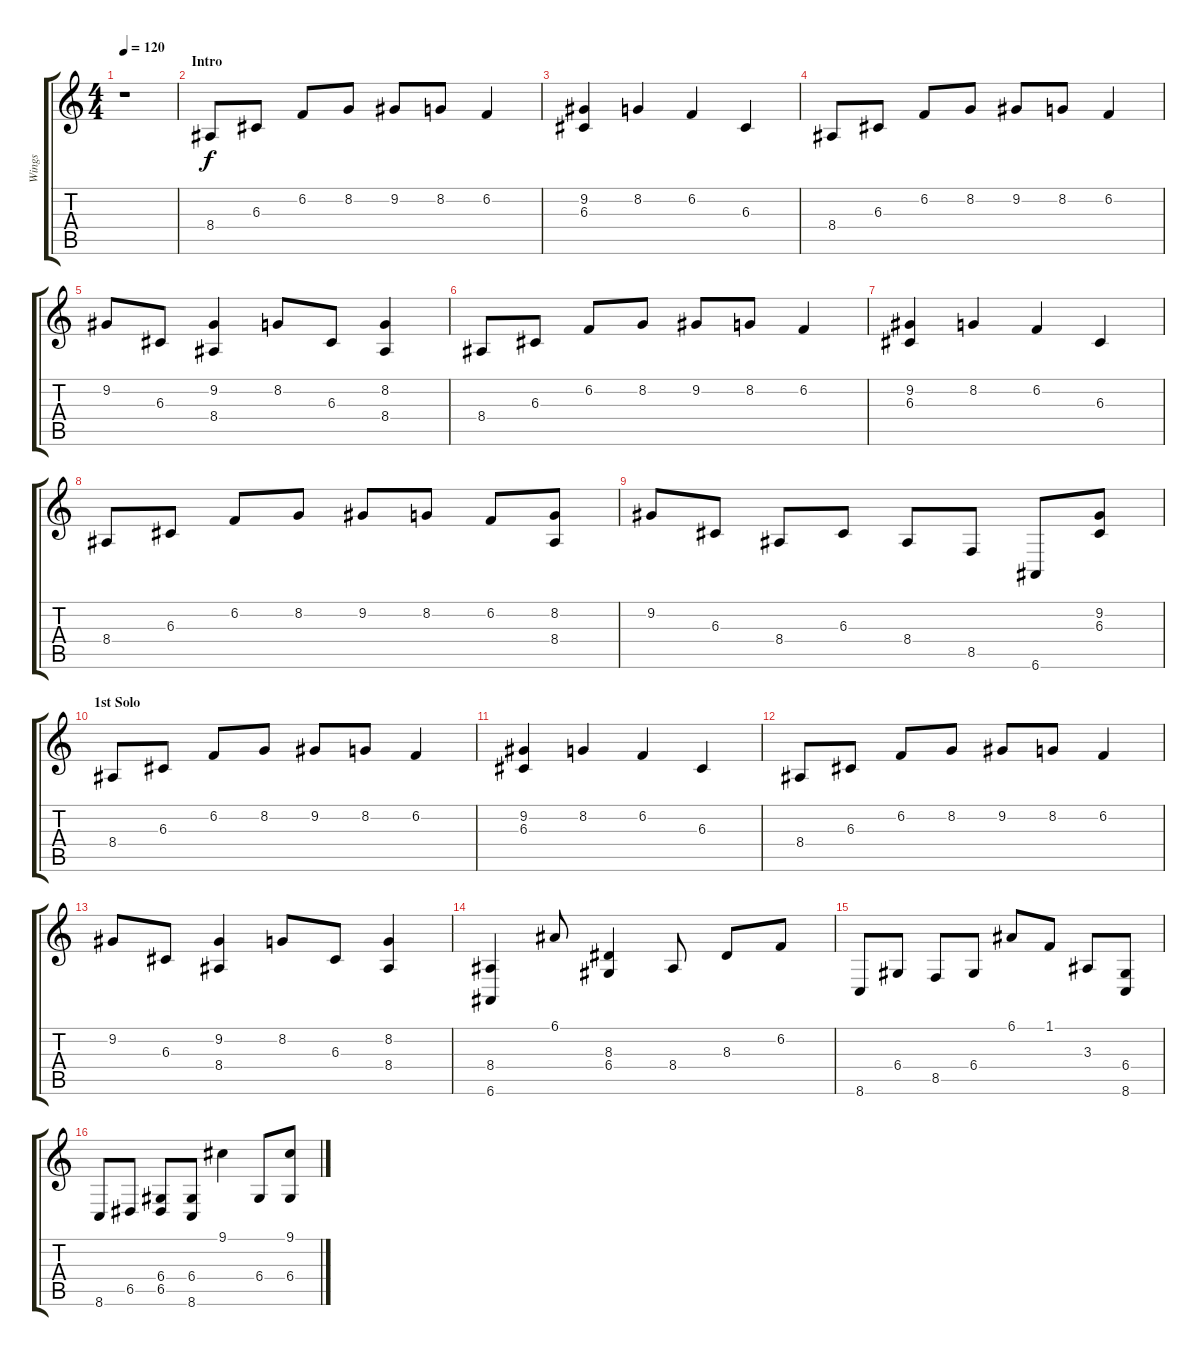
\track ("Wings" "Wings") {instrument acousticgrandpiano}
\staff {score tabs}
\tuning (E4 B3 G3 D3 A2 E2) {hide}
\ts (4 4)
\tempo 120
\clef g2
\ks c
r.1{dy f instrument acousticgrandpiano} |
\section ("" "Intro")
8.4.8 6.3.8 6.2.8 8.2.8 9.2.8 8.2.8 6.2.4 |
(9.2 6.3).4 8.2.4 6.2.4 6.3.4 |
8.4.8 6.3.8 6.2.8 8.2.8 9.2.8 8.2.8 6.2.4 |
9.2.8 6.3.8 (9.2 8.4).4 8.2.8 6.3.8 (8.2 8.4).4 |
8.4.8 6.3.8 6.2.8 8.2.8 9.2.8 8.2.8 6.2.4 |
(9.2 6.3).4 8.2.4 6.2.4 6.3.4 |
8.4.8 6.3.8 6.2.8 8.2.8 9.2.8 8.2.8 6.2.8 (8.2 8.4).8 |
9.2.8 6.3.8 8.4.8 6.3.8 8.4.8 8.5.8 6.6.8 (9.2 6.3).8 |
\section ("" "1st Solo")
8.4.8 6.3.8 6.2.8 8.2.8 9.2.8 8.2.8 6.2.4 |
(9.2 6.3).4 8.2.4 6.2.4 6.3.4 |
8.4.8 6.3.8 6.2.8 8.2.8 9.2.8 8.2.8 6.2.4 |
9.2.8 6.3.8 (9.2 8.4).4 8.2.8 6.3.8 (8.2 8.4).4 |
(8.4 6.6).4 6.1.8 (8.3 6.4).4 8.4.8 8.3.8 6.2.8 |
8.6.8 6.4.8 8.5.8 6.4.8 6.1.8 1.1.8 3.3.8 (6.4 8.6).8 |
8.6.8 6.5.8 (6.4 6.5).8 (6.4 8.6).8 9.1.4 6.4.8 (9.1 6.4).8
